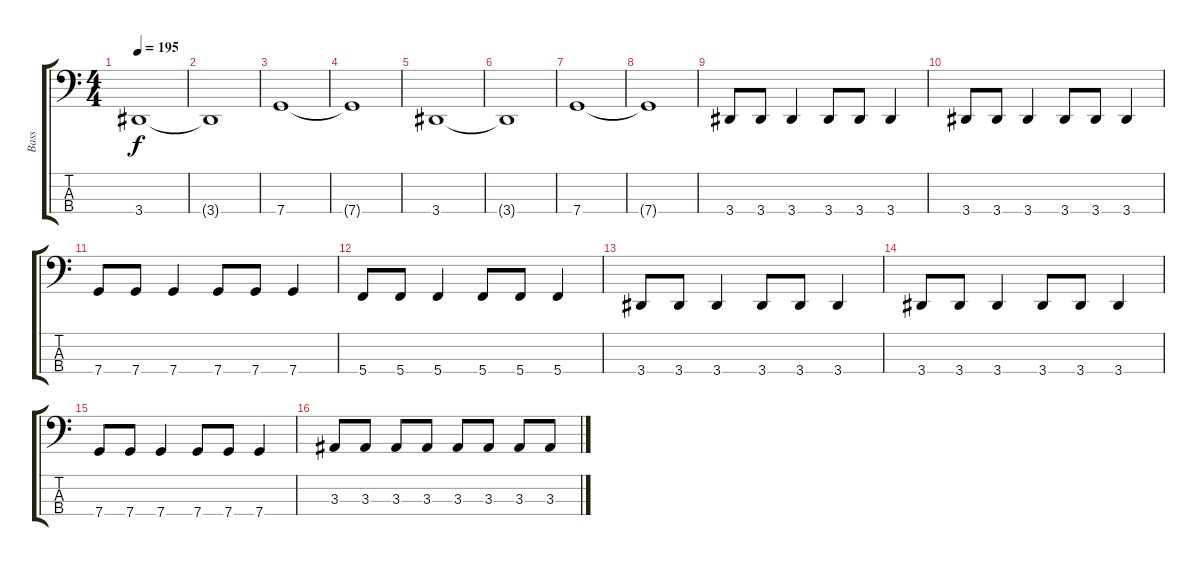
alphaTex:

\track ("Bass" "Bass") {instrument electricbassfinger}
\staff {score tabs}
\tuning (F2 C2 G1 C1) {hide}
\ts (4 4)
\tempo 195
\clef f4
\ks c
3.4.1{dy f} |
3.4{t}.1 |
7.4.1 |
7.4{t}.1 |
3.4.1 |
3.4{t}.1 |
7.4.1 |
7.4{t}.1 |
3.4.8 3.4.8 3.4.4 3.4.8 3.4.8 3.4.4 |
3.4.8 3.4.8 3.4.4 3.4.8 3.4.8 3.4.4 |
7.4.8 7.4.8 7.4.4 7.4.8 7.4.8 7.4.4 |
5.4.8 5.4.8 5.4.4 5.4.8 5.4.8 5.4.4 |
3.4.8 3.4.8 3.4.4 3.4.8 3.4.8 3.4.4 |
3.4.8 3.4.8 3.4.4 3.4.8 3.4.8 3.4.4 |
7.4.8 7.4.8 7.4.4 7.4.8 7.4.8 7.4.4 |
3.3.8 3.3.8 3.3.8 3.3.8 3.3.8 3.3.8 3.3.8 3.3.8
